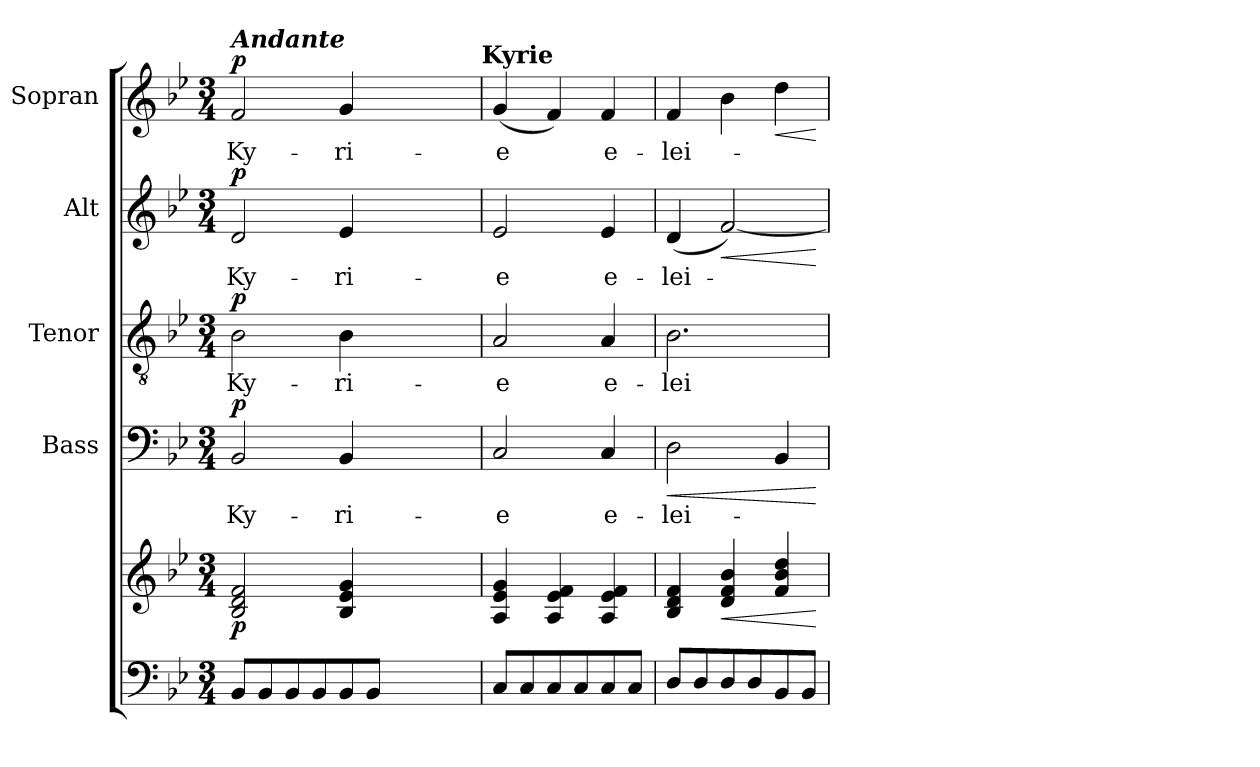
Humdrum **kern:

**kern	**kern	**dynam	**kern	**text	**dynam	**kern	**text	**dynam	**kern	**text	**dynam	**kern	**text	**dynam
*part5	*part5	*part5	*part4	*part4	*part4	*part3	*part3	*part3	*part2	*part2	*part2	*part1	*part1	*part1
*staff6	*staff5	*staff5/6	*staff4	*staff4	*staff4	*staff3	*staff3	*staff3	*staff2	*staff2	*staff2	*staff1	*staff1	*staff1
*	*	*	*I"Bass	*	*	*I"Tenor	*	*	*I"Alt	*	*	*I"Sopran	*	*
*	*	*	*I'B.	*	*	*I'T.	*	*	*I'A.	*	*	*I'S.	*	*
*clefF4	*clefG2	*	*clefF4	*	*	*clefGv2	*	*	*clefG2	*	*	*clefG2	*	*
*k[b-e-]	*k[b-e-]	*	*k[b-e-]	*	*	*k[b-e-]	*	*	*k[b-e-]	*	*	*k[b-e-]	*	*
*B-:	*B-:	*	*B-:	*	*	*B-:	*	*	*B-:	*	*	*B-:	*	*
*M3/4	*M3/4	*	*M3/4	*	*	*M3/4	*	*	*M3/4	*	*	*M3/4	*	*
=1	=1	=1	=1	=1	=1	=1	=1	=1	=1	=1	=1	=1	=1	=1
!	!	!	!	!	!	!	!	!	!	!	!	!LO:TX:a:Bi:t=Andante	!	!
!	!	!LO:DY:b	!	!LO:LY:b	!LO:DY:a	!	!LO:LY:b	!LO:DY:a	!	!LO:LY:b	!LO:DY:a	!	!LO:LY:b	!LO:DY:a
8BB-/L	2B-/ 2d/ 2f/	p	2BB-/	Ky-	p	2B-\	Ky-	p	2d/	Ky-	p	2f/	Ky-	p
8BB-/	.	.	.	.	.	.	.	.	.	.	.	.	.	.
8BB-/	.	.	.	.	.	.	.	.	.	.	.	.	.	.
8BB-/	.	.	.	.	.	.	.	.	.	.	.	.	.	.
!	!	!	!	!LO:LY:b	!	!	!LO:LY:b	!	!	!LO:LY:b	!	!	!LO:LY:b	!
8BB-/	4B-/ 4e-/ 4g/	.	4BB-/	-ri-	.	4B-\	-ri-	.	4e-/	-ri-	.	4g/	-ri-	.
8BB-/J	.	.	.	.	.	.	.	.	.	.	.	.	.	.
2..ryy	2..ryy	.	2..ryy	.	.	2..ryy	.	.	2..ryy	.	.	2..ryy	.	.
!	!	!	!	!	!	!	!	!	!	!	!	!LO:TX:a:B:t=Kyrie	!	!
=2	=2	=2	=2	=2	=2	=2	=2	=2	=2	=2	=2	=2	=2	=2
!	!	!	!	!LO:LY:b	!	!	!LO:LY:b	!	!	!LO:LY:b	!	!	!LO:LY:b	!
8C/L	4A/ 4e-/ 4g/	.	2C/	-e	.	2A/	-e	.	2e-/	-e	.	(<4g/	-e	.
8C/	.	.	.	.	.	.	.	.	.	.	.	.	.	.
8C/	4A/ 4e-/ 4f/	.	.	.	.	.	.	.	.	.	.	4f/)	.	.
8C/	.	.	.	.	.	.	.	.	.	.	.	.	.	.
!	!	!	!	!LO:LY:b	!	!	!LO:LY:b	!	!	!LO:LY:b	!	!	!LO:LY:b	!
8C/	4A/ 4e-/ 4f/	.	4C/	e-	.	4A/	e-	.	4e-/	e-	.	4f/	e-	.
8C/J	.	.	.	.	.	.	.	.	.	.	.	.	.	.
=3	=3	=3	=3	=3	=3	=3	=3	=3	=3	=3	=3	=3	=3	=3
!	!	!	!	!LO:LY:b	!LO:HP:b	!	!LO:LY:b	!	!	!LO:LY:b	!	!	!LO:LY:b	!
8D/L	4B-/ 4d/ 4f/	.	2D\	-lei-	<	2.B-\	-lei-	.	(<4d/	-lei-	.	4f/	-lei-	.
8D/	.	.	.	.	.	.	.	.	.	.	.	.	.	.
!	!	!LO:HP:b	!	!	!	!	!	!	!	!	!LO:HP:b	!	!	!
8D/	4d/ 4f/ 4b-/	<	.	.	.	.	.	.	[2f/)	.	<	4b-\	.	.
8D/	.	.	.	.	.	.	.	.	.	.	.	.	.	.
!	!	!	!	!	!	!	!	!	!	!	!	!	!	!LO:HP:b
8BB-/	4f/ 4b-/ 4dd/	.	4BB-/	.	.	.	.	.	.	.	.	4dd\	.	<
8BB-/J	.	.	.	.	.	.	.	.	.	.	.	.	.	.
.	.	[	.	.	[	.	.	.	.	.	[	.	.	[
=	=	=	=	=	=	=	=	=	=	=	=	=	=	=
*-	*-	*-	*-	*-	*-	*-	*-	*-	*-	*-	*-	*-	*-	*-
